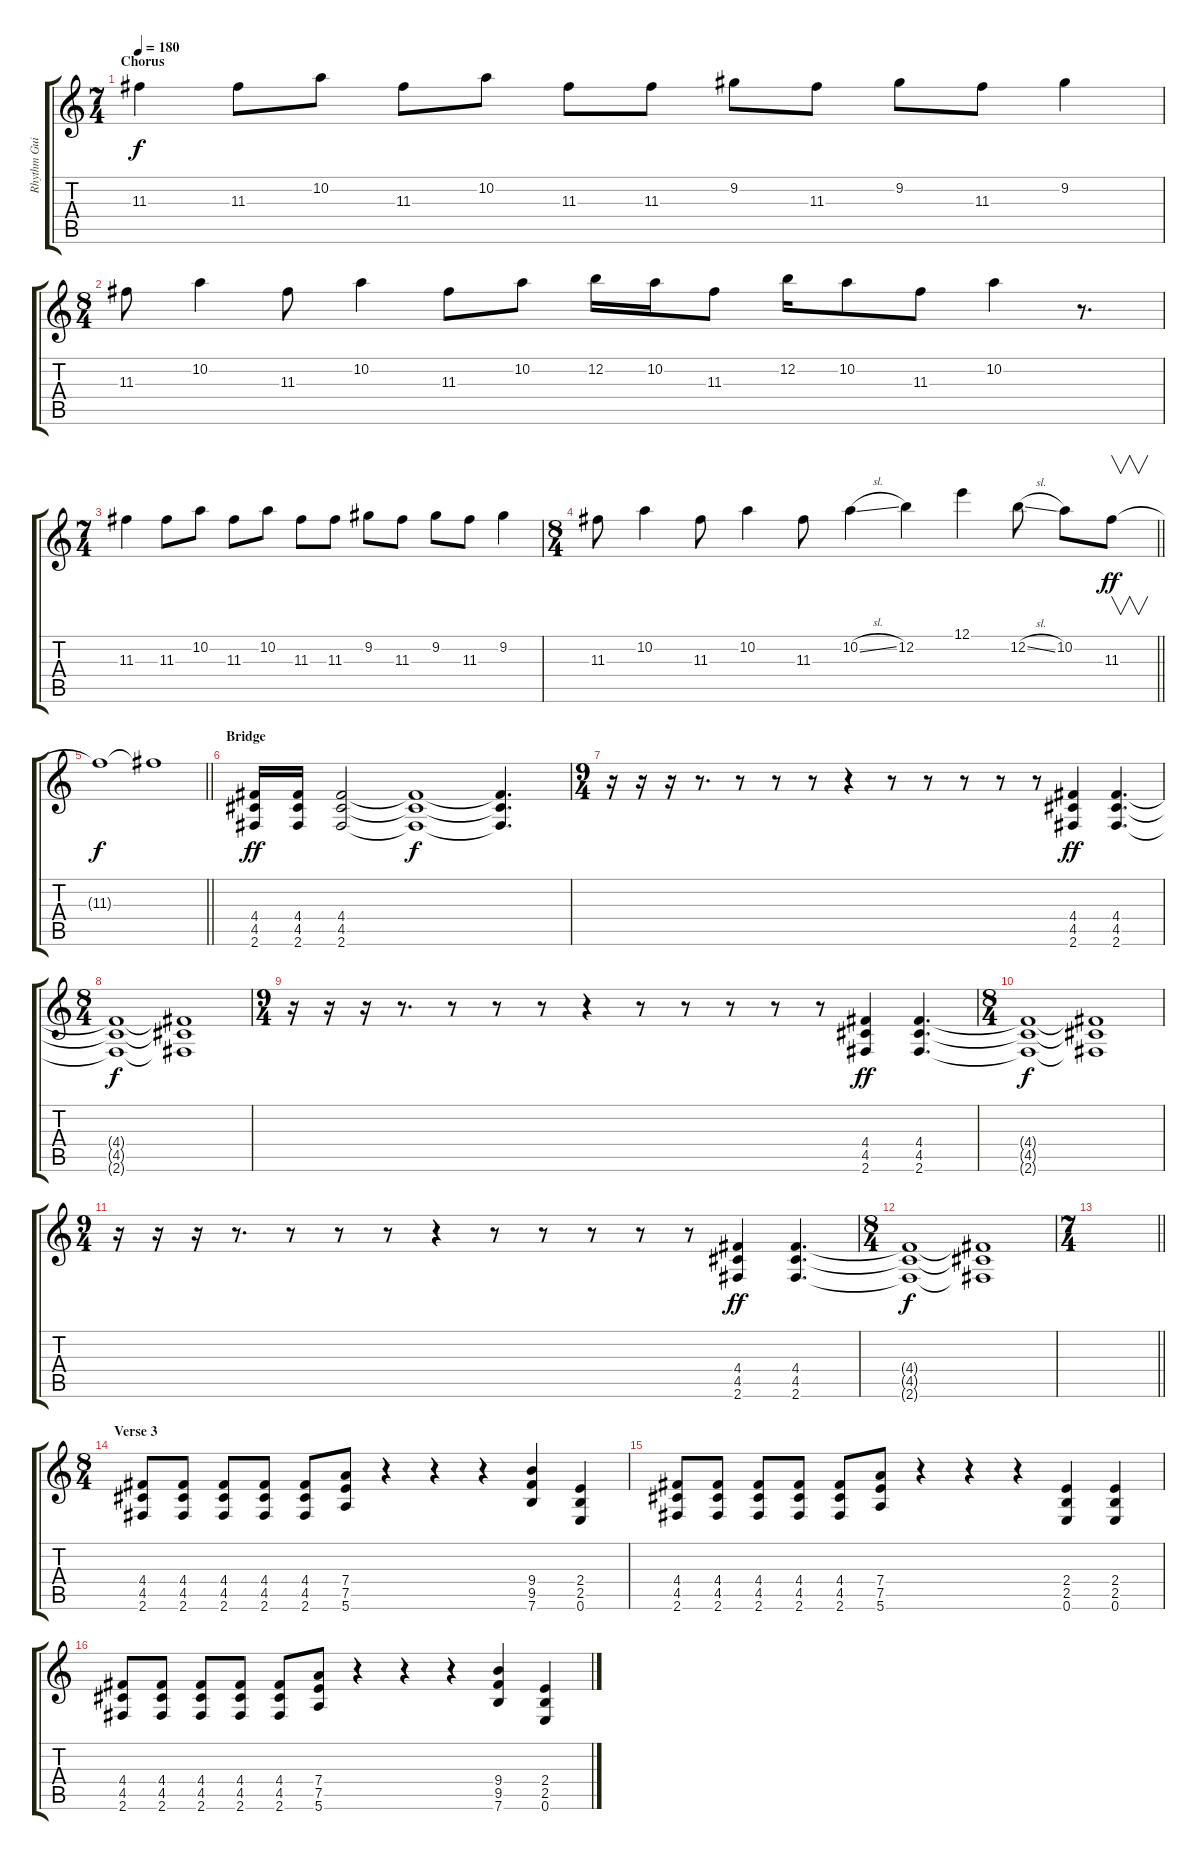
\track ("Rhythm Guitar" "Rhythm Gui") {instrument distortionguitar}
\staff {score tabs}
\tuning (E4 B3 G3 D3 A2 E2) {hide}
\ts (7 4)
\section ("" "Chorus ")
\tempo 180
\clef g2
\ks c
11.3.4{dy f volume 12} 11.3.8 10.2.8 11.3.8 10.2.8 11.3.8 11.3.8 9.2.8 11.3.8 9.2.8 11.3.8 9.2.4 |
\ts (8 4)
11.3.8 10.2.4 11.3.8 10.2.4 11.3.8 10.2.8 12.2.16 10.2.16 11.3.8 12.2.16 10.2.8 11.3.8 10.2.4 r.8{d} |
\ts (7 4)
11.3.4 11.3.8 10.2.8 11.3.8 10.2.8 11.3.8 11.3.8 9.2.8 11.3.8 9.2.8 11.3.8 9.2.4 |
\ts (8 4)
\barLineRight lightlight
11.3.8 10.2.4 11.3.8 10.2.4 11.3.8 10.2{sl}.4 12.2.4 12.1.4 12.2{sl}.8 10.2.8 11.3.8{v dy ff} |
\barLineRight lightlight
11.3{t}.1{dy f} 11.3{t}.1 |
\section ("" "Bridge")
(4.4 4.5 2.6).16{dy ff} (4.4 4.5 2.6).16 (4.4 4.5 2.6).2 (4.4{t} 4.5{t} 2.6{t}).1{dy f} (4.4{t} 4.5{t} 2.6{t}).4{d} |
\ts (9 4)
r.16 r.16 r.16 r.8{d} r.8 r.8 r.8 r.4 r.8 r.8 r.8 r.8 r.8 (4.4 4.5 2.6).4{dy ff} (4.4 4.5 2.6).4{d} |
\ts (8 4)
(4.4{t} 4.5{t} 2.6{t}).1{dy f} (4.4{t} 4.5{t} 2.6{t}).1 |
\ts (9 4)
r.16 r.16 r.16 r.8{d} r.8 r.8 r.8 r.4 r.8 r.8 r.8 r.8 r.8 (4.4 4.5 2.6).4{dy ff} (4.4 4.5 2.6).4{d} |
\ts (8 4)
(4.4{t} 4.5{t} 2.6{t}).1{dy f} (4.4{t} 4.5{t} 2.6{t}).1 |
\ts (9 4)
r.16 r.16 r.16 r.8{d} r.8 r.8 r.8 r.4 r.8 r.8 r.8 r.8 r.8 (4.4 4.5 2.6).4{dy ff} (4.4 4.5 2.6).4{d} |
\ts (8 4)
(4.4{t} 4.5{t} 2.6{t}).1{dy f} (4.4{t} 4.5{t} 2.6{t}).1 |
\ts (7 4)
\barLineRight lightlight
|
\ts (8 4)
\section ("" "Verse 3")
(4.4 4.5 2.6).8{balance 11} (4.4 4.5 2.6).8 (4.4 4.5 2.6).8 (4.4 4.5 2.6).8 (4.4 4.5 2.6).8 (7.4 7.5 5.6).8 r.4 r.4 r.4 (9.4 9.5 7.6).4 (2.4 2.5 0.6).4 |
(4.4 4.5 2.6).8 (4.4 4.5 2.6).8 (4.4 4.5 2.6).8 (4.4 4.5 2.6).8 (4.4 4.5 2.6).8 (7.4 7.5 5.6).8 r.4 r.4 r.4 (2.4 2.5 0.6).4 (2.4 2.5 0.6).4 |
(4.4 4.5 2.6).8{balance 11} (4.4 4.5 2.6).8 (4.4 4.5 2.6).8 (4.4 4.5 2.6).8 (4.4 4.5 2.6).8 (7.4 7.5 5.6).8 r.4 r.4 r.4 (9.4 9.5 7.6).4 (2.4 2.5 0.6).4
